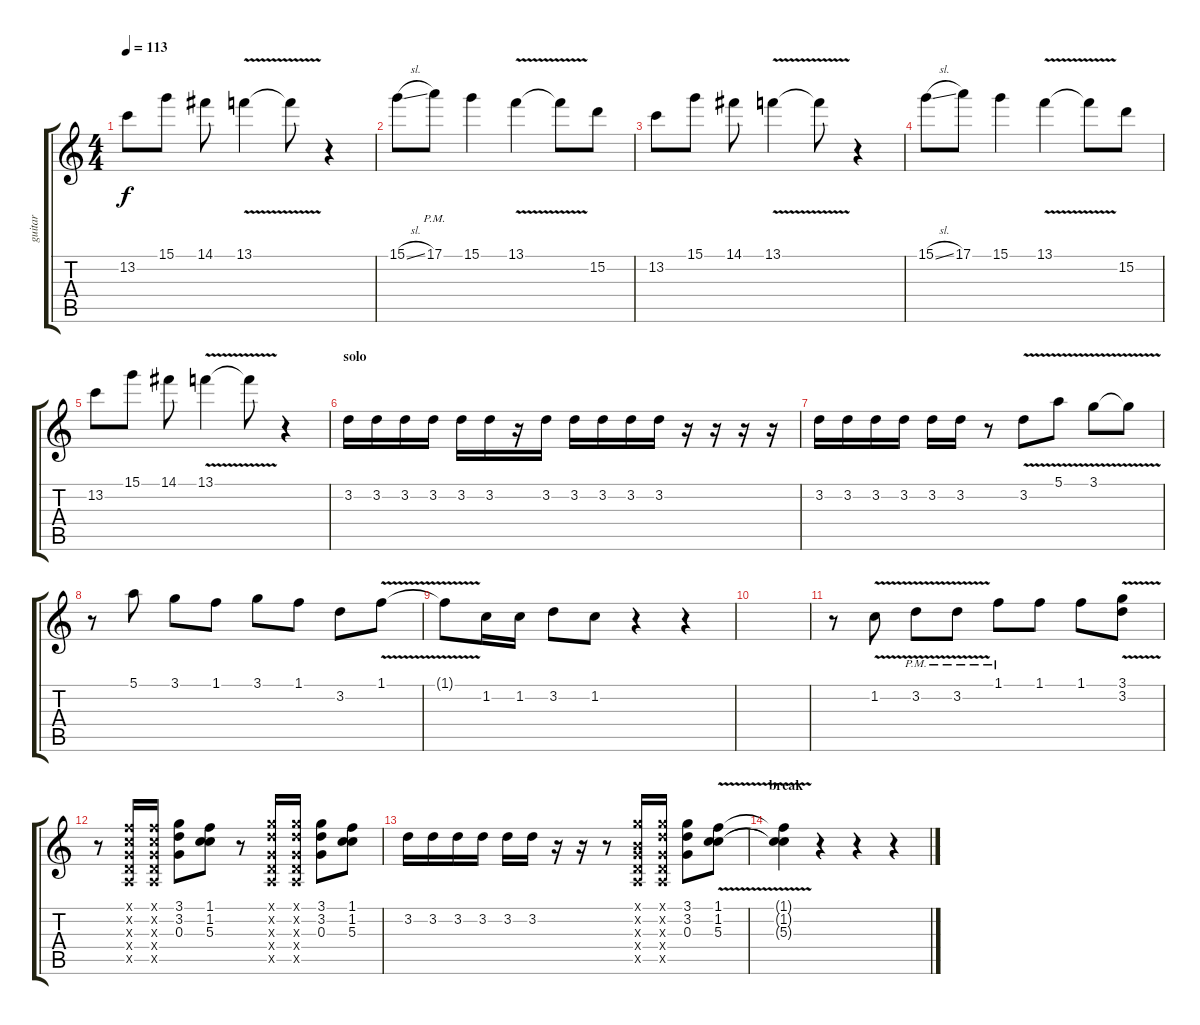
\track ("guitar" "guitar") {instrument overdrivenguitar}
\staff {score tabs}
\tuning (E4 B3 G3 D3 A2 E2) {hide}
\ts (4 4)
\tempo 113
\clef g2
\ks c
13.2.8{dy f} 15.1.8 14.1.8 13.1{v}.4 13.1{t}.8 r.4 |
15.1{sl}.8 17.1{pm}.8 15.1.4 13.1{v}.4 13.1{t}.8 15.2.8 |
13.2.8 15.1.8 14.1.8 13.1{v}.4 13.1{t}.8 r.4 |
15.1{sl}.8 17.1.8 15.1.4 13.1{v}.4 13.1{t}.8 15.2.8 |
13.2.8 15.1.8 14.1.8 13.1{v}.4 13.1{t}.8 r.4 |
\section ("" "solo")
3.2.16 3.2.16 3.2.16 3.2.16 3.2.16 3.2.16 r.16 3.2.16 3.2.16 3.2.16 3.2.16 3.2.16 r.16 r.16 r.16 r.16 |
3.2.16 3.2.16 3.2.16 3.2.16 3.2.16 3.2.16 r.8 3.2{v}.8 5.1{v}.8 3.1{v}.8 3.1{t}.8 |
r.8 5.1.8 3.1.8 1.1.8 3.1.8 1.1.8 3.2.8 1.1{v}.8 |
1.1{t}.8 1.2.16 1.2.16 3.2.8 1.2.8 r.4 r.4 |
|
r.8 1.2{v}.8 3.2{v pm}.8 3.2{v pm}.8 1.1{pm}.8 1.1.8 1.1.8 (3.1 3.2{v}).8 |
r.8 (1.1{x} 1.2{x} 0.3{x} 0.4{x} 0.5{x}).16 (1.1{x} 1.2{x} 0.3{x} 0.4{x} 0.5{x}).16 (3.1 3.2 0.3).8 (1.1 1.2 5.3).8 r.8 (3.1{x} 3.2{x} 0.3{x} 0.4{x} 0.5{x}).16 (3.1{x} 3.2{x} 0.3{x} 0.4{x} 0.5{x}).16 (3.1 3.2 0.3).8 (1.1 1.2 5.3).8 |
3.2.16 3.2.16 3.2.16 3.2.16 3.2.16 3.2.16 r.16 r.16 r.8 (3.1{x} 0.2{x} 0.3{x} 0.4{x} 0.5{x}).16 (3.1{x} 3.2{x} 0.3{x} 0.4{x} 0.5{x}).16 (3.1 3.2 0.3).8 (1.1{v} 1.2 5.3).8 |
\section ("" "break")
(1.1{t} 1.2{t} 5.3{t}).4 r.4 r.4 r.4
